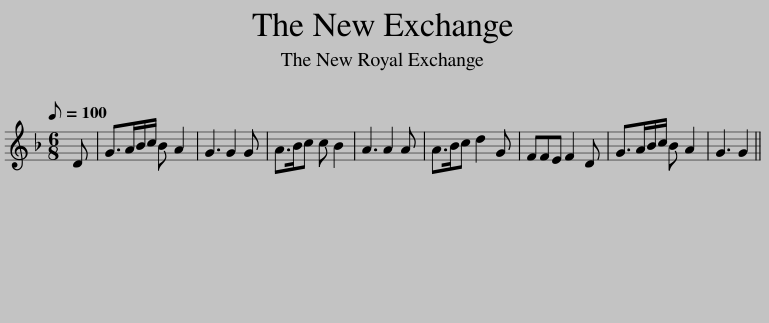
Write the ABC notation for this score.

X:1
L:1/8
Q:1/8=100
M:6/8
I:linebreak $
K:F
V:1 treble
V:1
 D | G>AB/c/ B A2 | G3 G2 G | A>Bc c B2 | A3 A2 A | %5
 A>Bc d2 G | FFE F2 D | G>AB/c/ B A2 | G3 G2 || %9
